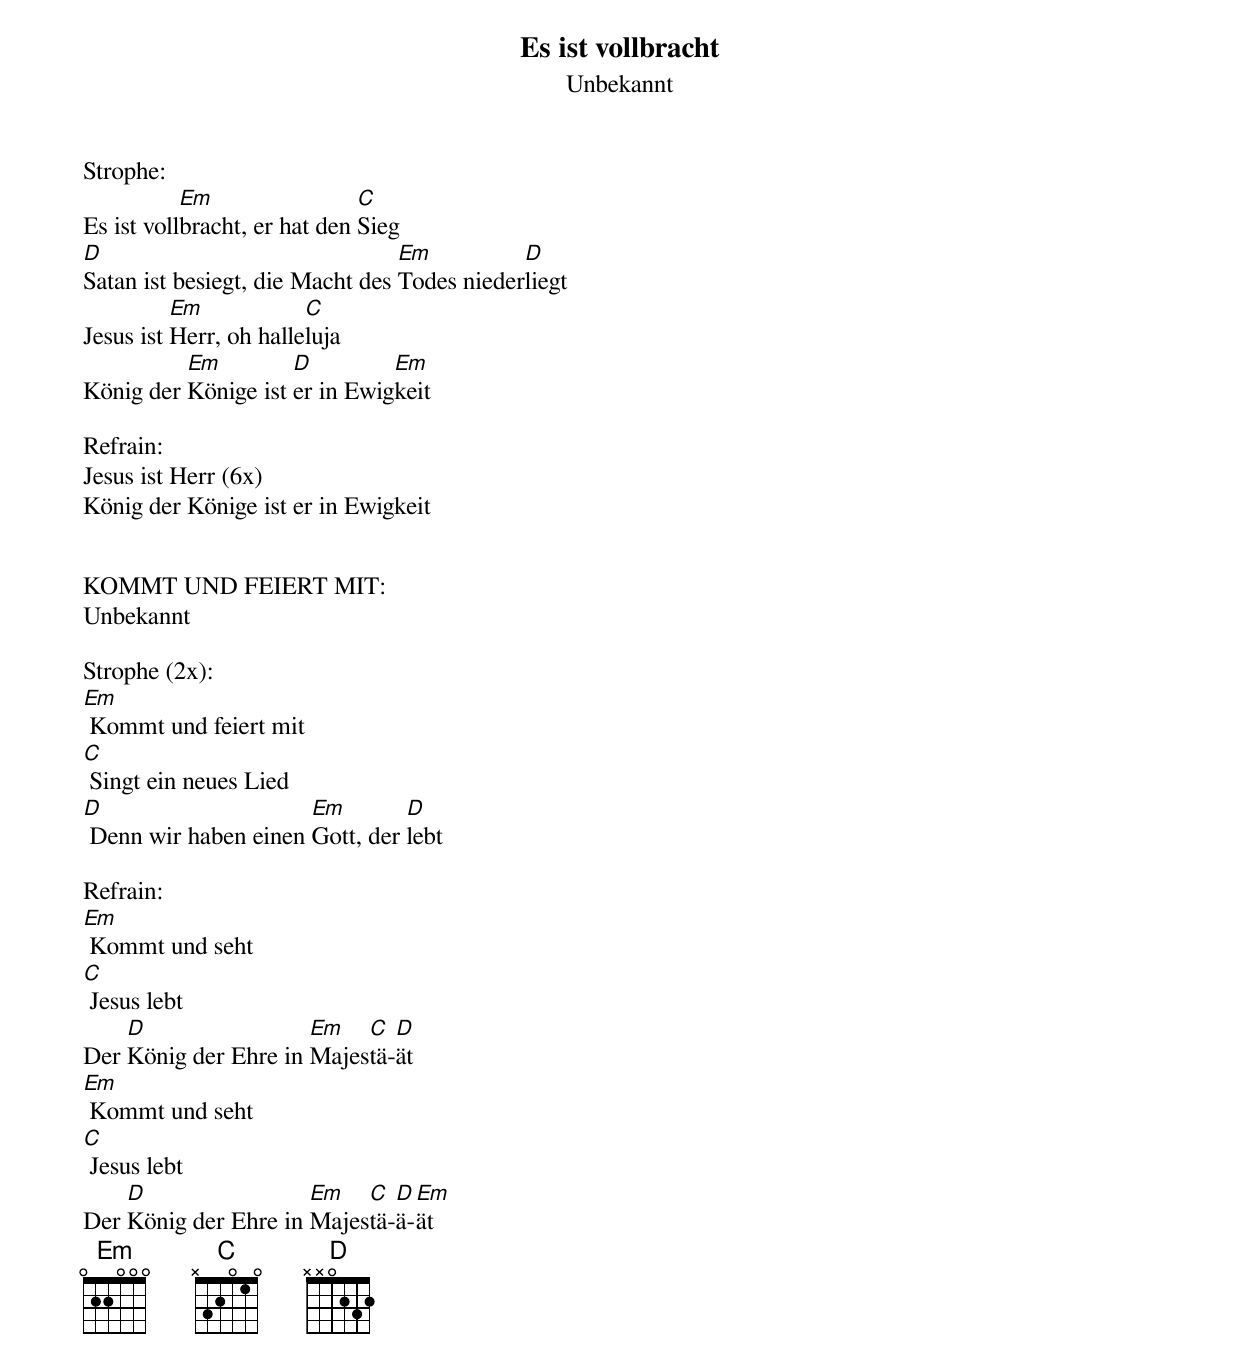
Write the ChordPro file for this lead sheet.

{title:Es ist vollbracht}
{subtitle:Unbekannt}
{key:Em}

Strophe:
Es ist voll[Em]bracht, er hat den [C]Sieg
[D]Satan ist besiegt, die Macht des [Em]Todes nieder[D]liegt
Jesus ist [Em]Herr, oh halle[C]luja
König der [Em]Könige ist [D]er in Ewig[Em]keit

Refrain:
Jesus ist Herr (6x)
König der Könige ist er in Ewigkeit


KOMMT UND FEIERT MIT:
Unbekannt

Strophe (2x):
[Em] Kommt und feiert mit
[C] Singt ein neues Lied
[D] Denn wir haben einen [Em]Gott, der [D]lebt

Refrain:
[Em] Kommt und seht
[C] Jesus lebt
Der [D]König der Ehre in [Em]Majes[C]tä-[D]ät
[Em] Kommt und seht
[C] Jesus lebt
Der [D]König der Ehre in [Em]Majes[C]tä-[D]ä-[Em]ät
